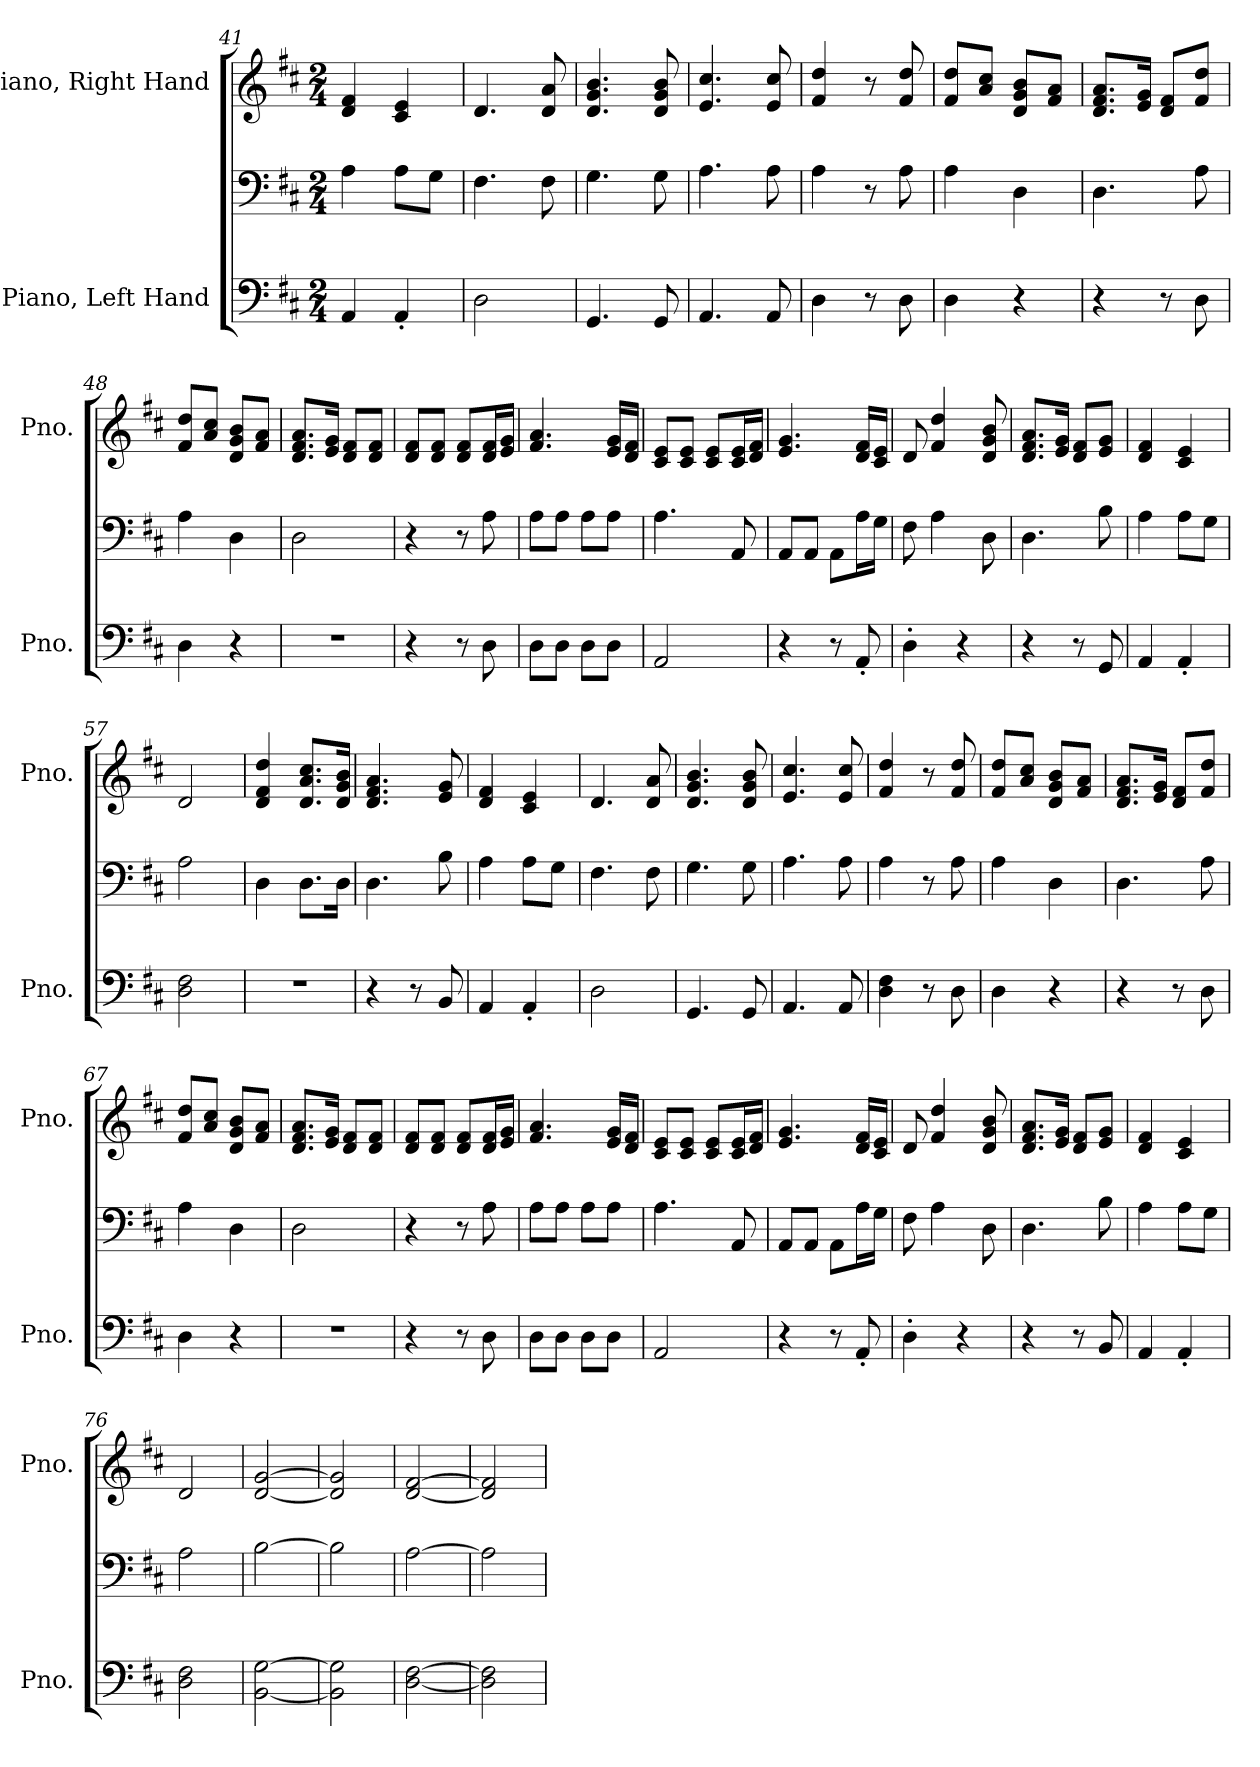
**kern	**kern	**kern
*part2	*part2	*part1
*staff3	*staff2	*staff1
*I"Piano, Left Hand	*	*I"Piano, Right Hand
*I'Pno.	*	*I'Pno.
*clefF4	*clefF4	*clefG2
*k[f#c#]	*k[f#c#]	*k[f#c#]
*M2/4	*M2/4	*M2/4
=41	=41	=41
4AA/	4A\	4d/ 4f#/
4AA'/	8A\L	4c#/ 4e/
.	8G\J	.
=42	=42	=42
2D\	4.F#\	4.d/
.	8F#\	8d/ 8a/
=43	=43	=43
4.GG/	4.G\	4.d/ 4.g/ 4.b/
8GG/	8G\	8d/ 8g/ 8b/
=44	=44	=44
4.AA/	4.A\	4.e/ 4.cc#/
8AA/	8A\	8e/ 8cc#/
=45	=45	=45
4D\	4A\	4f#/ 4dd/
8r	8r	8r
8D\	8A\	8f#/ 8dd/
=46	=46	=46
4D\	4A\	8f#/ 8dd/L
.	.	8a/ 8cc#/J
4r	4D\	8d/ 8g/ 8b/L
.	.	8f#/ 8a/J
=47	=47	=47
4r	4.D\	8.d/ 8.f#/ 8.a/L
.	.	16e/ 16g/Jk
8r	.	8d/ 8f#/L
8D\	8A\	8f#/ 8dd/J
=48	=48	=48
4D\	4A\	8f#/ 8dd/L
.	.	8a/ 8cc#/J
4r	4D\	8d/ 8g/ 8b/L
.	.	8f#/ 8a/J
!!LO:LB:g=z
=49	=49	=49
2r	2D\	8.d/ 8.f#/ 8.a/L
.	.	16e/ 16g/Jk
.	.	8d/ 8f#/L
.	.	8d/ 8f#/J
=50	=50	=50
4r	4r	8d/ 8f#/L
.	.	8d/ 8f#/J
8r	8r	8d/ 8f#/L
8D\	8A\	16d/ 16f#/L
.	.	16e/ 16g/JJ
=51	=51	=51
8D\L	8A\L	4.f#/ 4.a/
8D\J	8A\J	.
8D\L	8A\L	.
8D\J	8A\J	16e/ 16g/LL
.	.	16d/ 16f#/JJ
=52	=52	=52
2AA/	4.A\	8c#/ 8e/L
.	.	8c#/ 8e/J
.	.	8c#/ 8e/L
.	8AA/	16c#/ 16e/L
.	.	16d/ 16f#/JJ
=53	=53	=53
4r	8AA/L	4.e/ 4.g/
.	8AA/J	.
8r	8AA\L	.
8AA'/	16A\L	16d/ 16f#/LL
.	16G\JJ	16c#/ 16e/JJ
=54	=54	=54
4D'\	8F#\	8d/
.	4A\	4f#/ 4dd/
4r	.	.
.	8D\	8d/ 8g/ 8b/
=55	=55	=55
4r	4.D\	8.d/ 8.f#/ 8.a/L
.	.	16e/ 16g/Jk
8r	.	8d/ 8f#/L
8GG/	8B\	8e/ 8g/J
!!LO:LB:g=z
=56	=56	=56
4AA/	4A\	4d/ 4f#/
4AA'/	8A\L	4c#/ 4e/
.	8G\J	.
=57	=57	=57
2D\ 2F#\	2A\	2d/
=58	=58	=58
2r	4D\	4d/ 4f#/ 4dd/
.	8.D\L	8.d/ 8.a/ 8.cc#/L
.	16D\Jk	16d/ 16g/ 16b/Jk
=59	=59	=59
4r	4.D\	4.d/ 4.f#/ 4.a/
8r	.	.
8BB/	8B\	8e/ 8g/
=60	=60	=60
4AA/	4A\	4d/ 4f#/
4AA'/	8A\L	4c#/ 4e/
.	8G\J	.
=61	=61	=61
2D\	4.F#\	4.d/
.	8F#\	8d/ 8a/
=62	=62	=62
4.GG/	4.G\	4.d/ 4.g/ 4.b/
8GG/	8G\	8d/ 8g/ 8b/
=63	=63	=63
4.AA/	4.A\	4.e/ 4.cc#/
8AA/	8A\	8e/ 8cc#/
=64	=64	=64
4D\ 4F#\	4A\	4f#/ 4dd/
8r	8r	8r
8D\	8A\	8f#/ 8dd/
=65	=65	=65
4D\	4A\	8f#/ 8dd/L
.	.	8a/ 8cc#/J
4r	4D\	8d/ 8g/ 8b/L
.	.	8f#/ 8a/J
!!LO:PB:g=z
=66	=66	=66
4r	4.D\	8.d/ 8.f#/ 8.a/L
.	.	16e/ 16g/Jk
8r	.	8d/ 8f#/L
8D\	8A\	8f#/ 8dd/J
=67	=67	=67
4D\	4A\	8f#/ 8dd/L
.	.	8a/ 8cc#/J
4r	4D\	8d/ 8g/ 8b/L
.	.	8f#/ 8a/J
=68	=68	=68
2r	2D\	8.d/ 8.f#/ 8.a/L
.	.	16e/ 16g/Jk
.	.	8d/ 8f#/L
.	.	8d/ 8f#/J
=69	=69	=69
4r	4r	8d/ 8f#/L
.	.	8d/ 8f#/J
8r	8r	8d/ 8f#/L
8D\	8A\	16d/ 16f#/L
.	.	16e/ 16g/JJ
=70	=70	=70
8D\L	8A\L	4.f#/ 4.a/
8D\J	8A\J	.
8D\L	8A\L	.
8D\J	8A\J	16e/ 16g/LL
.	.	16d/ 16f#/JJ
=71	=71	=71
2AA/	4.A\	8c#/ 8e/L
.	.	8c#/ 8e/J
.	.	8c#/ 8e/L
.	8AA/	16c#/ 16e/L
.	.	16d/ 16f#/JJ
=72	=72	=72
4r	8AA/L	4.e/ 4.g/
.	8AA/J	.
8r	8AA\L	.
8AA'/	16A\L	16d/ 16f#/LL
.	16G\JJ	16c#/ 16e/JJ
!!LO:LB:g=z
=73	=73	=73
4D'\	8F#\	8d/
.	4A\	4f#/ 4dd/
4r	.	.
.	8D\	8d/ 8g/ 8b/
=74	=74	=74
4r	4.D\	8.d/ 8.f#/ 8.a/L
.	.	16e/ 16g/Jk
8r	.	8d/ 8f#/L
8BB/	8B\	8e/ 8g/J
=75	=75	=75
4AA/	4A\	4d/ 4f#/
4AA'/	8A\L	4c#/ 4e/
.	8G\J	.
=76	=76	=76
2D\ 2F#\	2A\	2d/
=77	=77	=77
[2BB\ [2G\	[2B\	[2d/ [2g/
=78	=78	=78
2BB\] 2G\]	2B\]	2d/] 2g/]
=79	=79	=79
[2D\ [2F#\	[2A\	[2d/ [2f#/
=80	=80	=80
2D\] 2F#\]	2A\]	2d/] 2f#/]
=	=	=
*-	*-	*-
